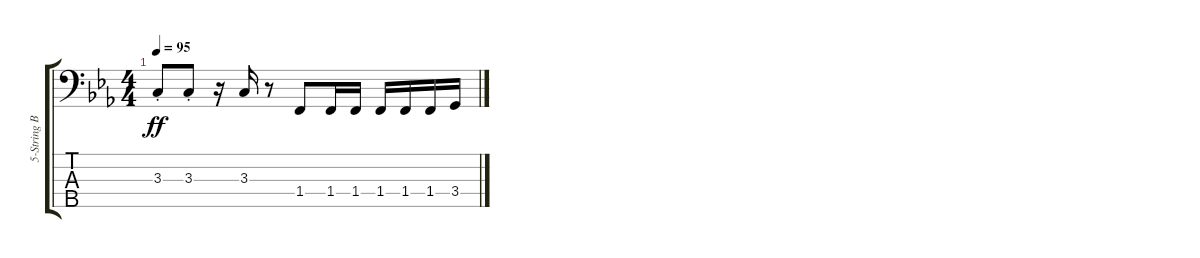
\track ("5-String Bass" "5-String B") {instrument electricbassfinger}
\staff {score tabs}
\tuning (G2 D2 A1 E1 B0) {hide}
\ts (4 4)
\tempo 95
\clef f4
\ks cminor
3.3{st}.8{dy ff} 3.3{st}.8 r.16 3.3.16 r.8 1.4.8 1.4.16 1.4.16 1.4.16 1.4.16 1.4.16 3.4.16
